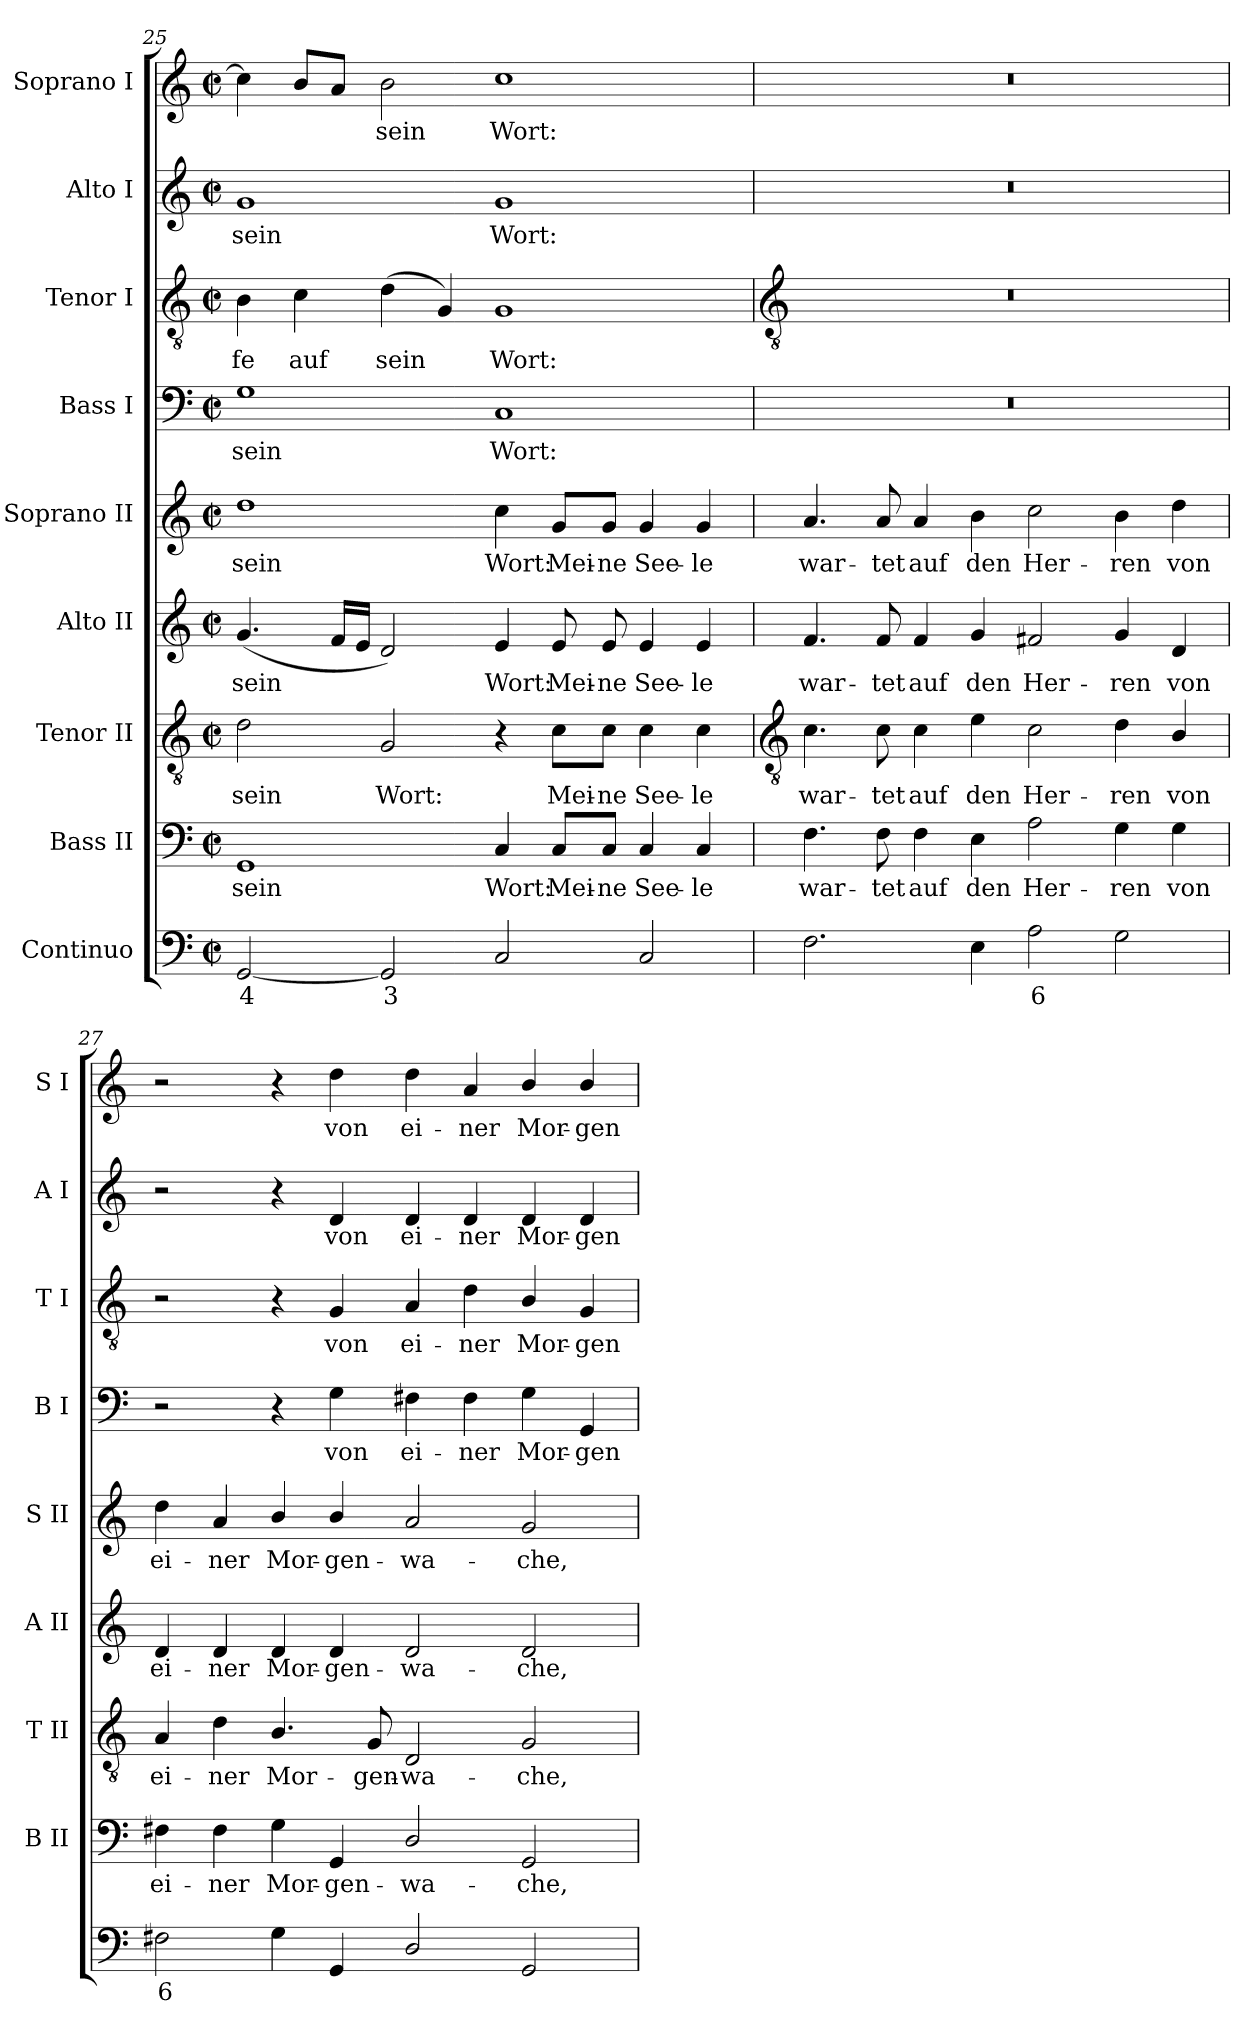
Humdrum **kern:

**kern	**text	**kern	**text	**kern	**text	**kern	**text	**kern	**text	**kern	**text	**kern	**text	**kern	**text	**kern	**text
*part9	*part9	*part8	*part8	*part7	*part7	*part6	*part6	*part5	*part5	*part4	*part4	*part3	*part3	*part2	*part2	*part1	*part1
*staff9	*staff9	*staff8	*staff8	*staff7	*staff7	*staff6	*staff6	*staff5	*staff5	*staff4	*staff4	*staff3	*staff3	*staff2	*staff2	*staff1	*staff1
*I"Continuo	*	*I"Bass II	*	*I"Tenor II	*	*I"Alto II	*	*I"Soprano II	*	*I"Bass I	*	*I"Tenor I	*	*I"Alto I	*	*I"Soprano I	*
*	*	*I'B II	*	*I'T II	*	*I'A II	*	*I'S II	*	*I'B I	*	*I'T I	*	*I'A I	*	*I'S I	*
*clefF4	*	*clefF4	*	*clefGv2	*	*clefG2	*	*clefG2	*	*clefF4	*	*clefGv2	*	*clefG2	*	*clefG2	*
*k[]	*	*k[]	*	*k[]	*	*k[]	*	*k[]	*	*k[]	*	*k[]	*	*k[]	*	*k[]	*
*C:	*	*C:	*	*C:	*	*C:	*	*C:	*	*C:	*	*C:	*	*C:	*	*C:	*
*M4/2	*	*M4/2	*	*M4/2	*	*M4/2	*	*M4/2	*	*M4/2	*	*M4/2	*	*M4/2	*	*M4/2	*
*met(c|)	*	*met(c|)	*	*met(c|)	*	*met(c|)	*	*met(c|)	*	*met(c|)	*	*met(c|)	*	*met(c|)	*	*met(c|)	*
=25	=25	=25	=25	=25	=25	=25	=25	=25	=25	=25	=25	=25	=25	=25	=25	=25	=25
!	!LO:LY:b	!	!LO:LY:b	!	!LO:LY:b	!	!LO:LY:b	!	!LO:LY:b	!	!LO:LY:b	!	!LO:LY:b	!	!LO:LY:b	!	!
[2GG	4	1GG	sein	2d	sein	(<4.g	sein	1dd	sein	1G	sein	4B	-fe	1g	sein	4cc]	.
!	!	!	!	!	!	!	!	!	!	!	!	!	!LO:LY:b	!	!	!	!
.	.	.	.	.	.	.	.	.	.	.	.	4c	auf	.	.	8bL	.
.	.	.	.	.	.	16fLL	.	.	.	.	.	.	.	.	.	8aJ	.
.	.	.	.	.	.	16eJJ	.	.	.	.	.	.	.	.	.	.	.
!	!LO:LY:b	!	!	!	!LO:LY:b	!	!	!	!	!	!	!	!LO:LY:b	!	!	!	!LO:LY:b
2GG]	3	.	.	2G	Wort:	2d)	.	.	.	.	.	(<4d	sein	.	.	2b	sein
.	.	.	.	.	.	.	.	.	.	.	.	4G)	.	.	.	.	.
!	!	!	!LO:LY:b	!	!	!	!LO:LY:b	!	!LO:LY:b	!	!LO:LY:b	!	!LO:LY:b	!	!LO:LY:b	!	!LO:LY:b
2C	.	4C	Wort:	4r	.	4e	Wort:	4cc	Wort:	1C	Wort:	1G	Wort:	1g	Wort:	1cc	Wort:
!	!	!	!LO:LY:b	!	!LO:LY:b	!	!LO:LY:b	!	!LO:LY:b	!	!	!	!	!	!	!	!
.	.	8C/L	Mei-	8c\L	Mei-	8e	Mei-	8g/L	Mei-	.	.	.	.	.	.	.	.
!	!	!	!LO:LY:b	!	!LO:LY:b	!	!LO:LY:b	!	!LO:LY:b	!	!	!	!	!	!	!	!
.	.	8C/J	-ne	8c\J	-ne	8e	-ne	8g/J	-ne	.	.	.	.	.	.	.	.
!	!	!	!LO:LY:b	!	!LO:LY:b	!	!LO:LY:b	!	!LO:LY:b	!	!	!	!	!	!	!	!
2C	.	4C	See-	4c	See-	4e	See-	4g	See-	.	.	.	.	.	.	.	.
!	!	!	!LO:LY:b	!	!LO:LY:b	!	!LO:LY:b	!	!LO:LY:b	!	!	!	!	!	!	!	!
.	.	4C	-le	4c	-le	4e	-le	4g	-le	.	.	.	.	.	.	.	.
!!LO:LB:g=z
=26	=26	=26	=26	=26	=26	=26	=26	=26	=26	=26	=26	=26	=26	=26	=26	=26	=26
*	*	*	*	*clefGv2	*	*	*	*	*	*	*	*clefGv2	*	*	*	*	*
!	!	!	!LO:LY:b	!	!LO:LY:b	!	!LO:LY:b	!	!LO:LY:b	!	!	!	!	!	!	!	!
2.F	.	4.F	war-	4.c	war-	4.f	war-	4.a	war-	0r	.	0r	.	0r	.	0r	.
!	!	!	!LO:LY:b	!	!LO:LY:b	!	!LO:LY:b	!	!LO:LY:b	!	!	!	!	!	!	!	!
.	.	8F	-tet	8c	-tet	8f	-tet	8a	-tet	.	.	.	.	.	.	.	.
!	!	!	!LO:LY:b	!	!LO:LY:b	!	!LO:LY:b	!	!LO:LY:b	!	!	!	!	!	!	!	!
.	.	4F	auf	4c	auf	4f	auf	4a	auf	.	.	.	.	.	.	.	.
!	!	!	!LO:LY:b	!	!LO:LY:b	!	!LO:LY:b	!	!LO:LY:b	!	!	!	!	!	!	!	!
4E	.	4E	den	4e	den	4g	den	4b	den	.	.	.	.	.	.	.	.
!	!LO:LY:b	!	!LO:LY:b	!	!LO:LY:b	!	!LO:LY:b	!	!LO:LY:b	!	!	!	!	!	!	!	!
2A	6	2A	Her-	2c	Her-	2f#X	Her-	2cc	Her-	.	.	.	.	.	.	.	.
!	!	!	!LO:LY:b	!	!LO:LY:b	!	!LO:LY:b	!	!LO:LY:b	!	!	!	!	!	!	!	!
2G	.	4G	-ren	4d	-ren	4g	-ren	4b	-ren	.	.	.	.	.	.	.	.
!	!	!	!LO:LY:b	!	!LO:LY:b	!	!LO:LY:b	!	!LO:LY:b	!	!	!	!	!	!	!	!
.	.	4G	von	4B/	von	4d	von	4dd	von	.	.	.	.	.	.	.	.
=27	=27	=27	=27	=27	=27	=27	=27	=27	=27	=27	=27	=27	=27	=27	=27	=27	=27
!	!LO:LY:b	!	!LO:LY:b	!	!LO:LY:b	!	!LO:LY:b	!	!LO:LY:b	!	!	!	!	!	!	!	!
2F#X	6	4F#X	ei-	4A	ei-	4d	ei-	4dd	ei-	2r	.	2r	.	2r	.	2r	.
!	!	!	!LO:LY:b	!	!LO:LY:b	!	!LO:LY:b	!	!LO:LY:b	!	!	!	!	!	!	!	!
.	.	4F#	-ner	4d	-ner	4d	-ner	4a	-ner	.	.	.	.	.	.	.	.
!	!	!	!LO:LY:b	!	!LO:LY:b	!	!LO:LY:b	!	!LO:LY:b	!	!	!	!	!	!	!	!
4G	.	4G	Mor-	4.B/	Mor-	4d	Mor-	4b/	Mor-	4r	.	4r	.	4r	.	4r	.
!	!	!	!LO:LY:b	!	!	!	!LO:LY:b	!	!LO:LY:b	!	!LO:LY:b	!	!LO:LY:b	!	!LO:LY:b	!	!LO:LY:b
4GG	.	4GG	-gen-	.	.	4d	-gen-	4b/	-gen-	4G	von	4G	von	4d	von	4dd	von
!	!	!	!	!	!LO:LY:b	!	!	!	!	!	!	!	!	!	!	!	!
.	.	.	.	8G	-gen-	.	.	.	.	.	.	.	.	.	.	.	.
!	!	!	!LO:LY:b	!	!LO:LY:b	!	!LO:LY:b	!	!LO:LY:b	!	!LO:LY:b	!	!LO:LY:b	!	!LO:LY:b	!	!LO:LY:b
2D/	.	2D/	-wa-	2D	-wa-	2d	-wa-	2a	-wa-	4F#X	ei-	4A	ei-	4d	ei-	4dd	ei-
!	!	!	!	!	!	!	!	!	!	!	!LO:LY:b	!	!LO:LY:b	!	!LO:LY:b	!	!LO:LY:b
.	.	.	.	.	.	.	.	.	.	4F#	-ner	4d	-ner	4d	-ner	4a	-ner
!	!	!	!LO:LY:b	!	!LO:LY:b	!	!LO:LY:b	!	!LO:LY:b	!	!LO:LY:b	!	!LO:LY:b	!	!LO:LY:b	!	!LO:LY:b
2GG	.	2GG	-che,	2G	-che,	2d	-che,	2g	-che,	4G	Mor-	4B/	Mor-	4d	Mor-	4b/	Mor-
!	!	!	!	!	!	!	!	!	!	!	!LO:LY:b	!	!LO:LY:b	!	!LO:LY:b	!	!LO:LY:b
.	.	.	.	.	.	.	.	.	.	4GG	-gen-	4G	-gen-	4d	-gen-	4b/	-gen-
=	=	=	=	=	=	=	=	=	=	=	=	=	=	=	=	=	=
*-	*-	*-	*-	*-	*-	*-	*-	*-	*-	*-	*-	*-	*-	*-	*-	*-	*-
